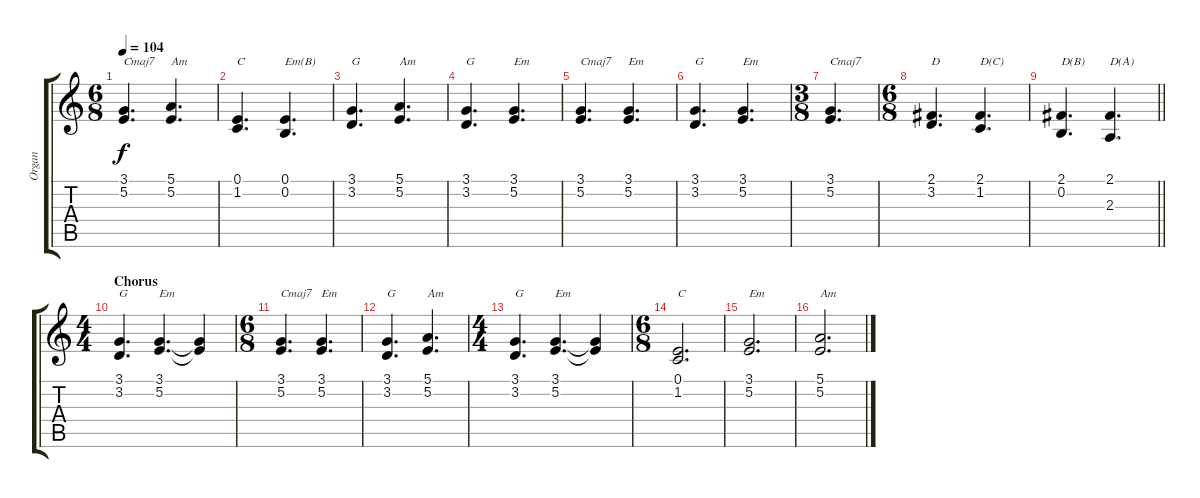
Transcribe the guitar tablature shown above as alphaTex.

\track ("Organ" "Organ") {instrument percussiveorgan}
\staff {score tabs}
\tuning (E4 B3 G3 D3 A2 E2) {hide}
\ts (6 8)
\tempo 104
\clef g2
\ks c
(3.1 5.2).4{d txt "Cmaj7" dy f} (5.1 5.2).4{d txt "Am"} |
(0.1 1.2).4{d txt "C"} (0.1 0.2).4{d txt "Em(B)"} |
(3.1 3.2).4{d txt "G"} (5.1 5.2).4{d txt "Am"} |
(3.1 3.2).4{d txt "G"} (3.1 5.2).4{d txt "Em"} |
(3.1 5.2).4{d txt "Cmaj7"} (3.1 5.2).4{d txt "Em"} |
(3.1 3.2).4{d txt "G"} (3.1 5.2).4{d txt "Em"} |
\ts (3 8)
(3.1 5.2).4{d txt "Cmaj7"} |
\ts (6 8)
(2.1 3.2).4{d txt "D"} (2.1 1.2).4{d txt "D(C)"} |
\barLineRight lightlight
(2.1 0.2).4{d txt "D(B)"} (2.1 2.3).4{d txt "D(A)"} |
\ts (4 4)
\section ("" "Chorus")
(3.1 3.2).4{d txt "G"} (3.1 5.2).4{d txt "Em"} (3.1{t} 5.2{t}).4 |
\ts (6 8)
(3.1 5.2).4{d txt "Cmaj7"} (3.1 5.2).4{d txt "Em"} |
(3.1 3.2).4{d txt "G"} (5.1 5.2).4{d txt "Am"} |
\ts (4 4)
(3.1 3.2).4{d txt "G"} (3.1 5.2).4{d txt "Em"} (3.1{t} 5.2{t}).4 |
\ts (6 8)
(0.1 1.2).2{d txt "C"} |
(3.1 5.2).2{d txt "Em"} |
(5.1 5.2).2{d txt "Am"}
